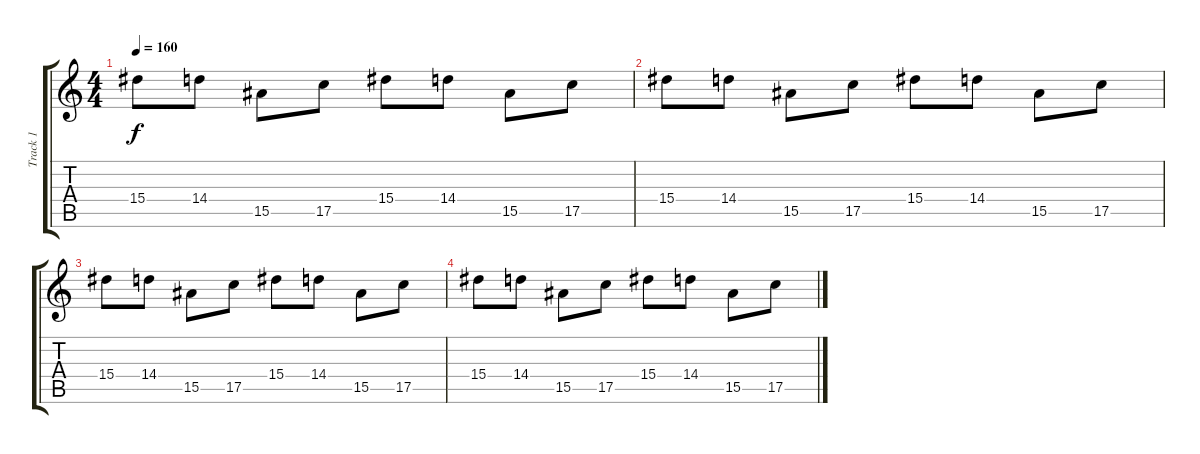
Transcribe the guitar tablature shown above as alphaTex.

\track ("Track 1" "Track 1") {instrument distortionguitar}
\staff {score tabs}
\tuning (D4 A3 F3 C3 G2 C2) {hide}
\ts (4 4)
\tempo 160
\clef g2
\ks c
15.4.8{dy f} 14.4.8 15.5.8 17.5.8 15.4.8 14.4.8 15.5.8 17.5.8 |
15.4.8 14.4.8 15.5.8 17.5.8 15.4.8 14.4.8 15.5.8 17.5.8 |
15.4.8 14.4.8 15.5.8 17.5.8 15.4.8 14.4.8 15.5.8 17.5.8 |
15.4.8 14.4.8 15.5.8 17.5.8 15.4.8 14.4.8 15.5.8 17.5.8
